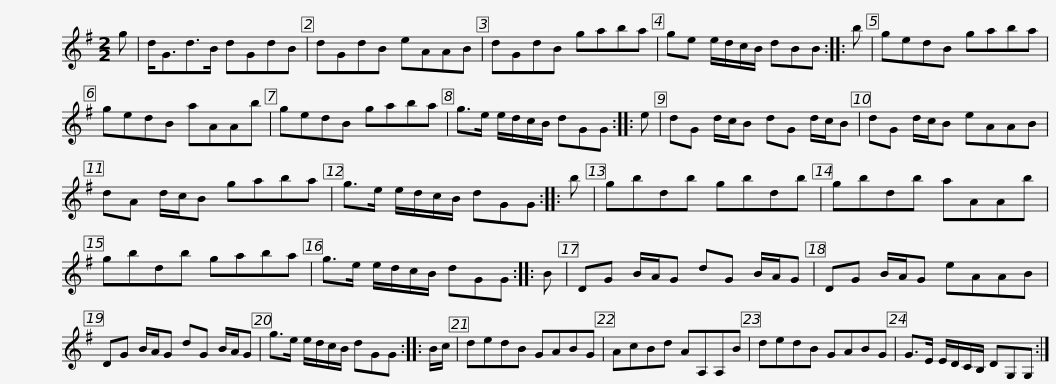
X:1
L:1/8
M:2/2
I:linebreak $
K:G
V:1 treble
V:1
 g | d<Gd>B dGdB | dGdB eAAB | dGdB gaba | ge e/d/c/B/ dBB :: %5
 b |$ gedB gaba | gedB aAAb | gedB gaba | g>e e/d/c/B/ dGG :: %10
 e |$ dG d/c/B dG d/c/B | dG d/c/B eAAB | dA d/c/B gaba | g>e e/d/c/B/ dGG :: %15
 b |$ gbdb gbdb | gbdb aAAb | gbdb gaba | g>e e/d/c/B/ dGG :: %20
 B |$ DG B/A/G dG B/A/G | DG B/A/G eAAB | DG B/A/G dG B/A/G | g>e e/d/c/B/ dGG :: %25
 B/c/ |$ dedB GABG | AcBd AA,A,B | dedB GABG | G>E E/D/C/B,/ DG,G, :| %30
